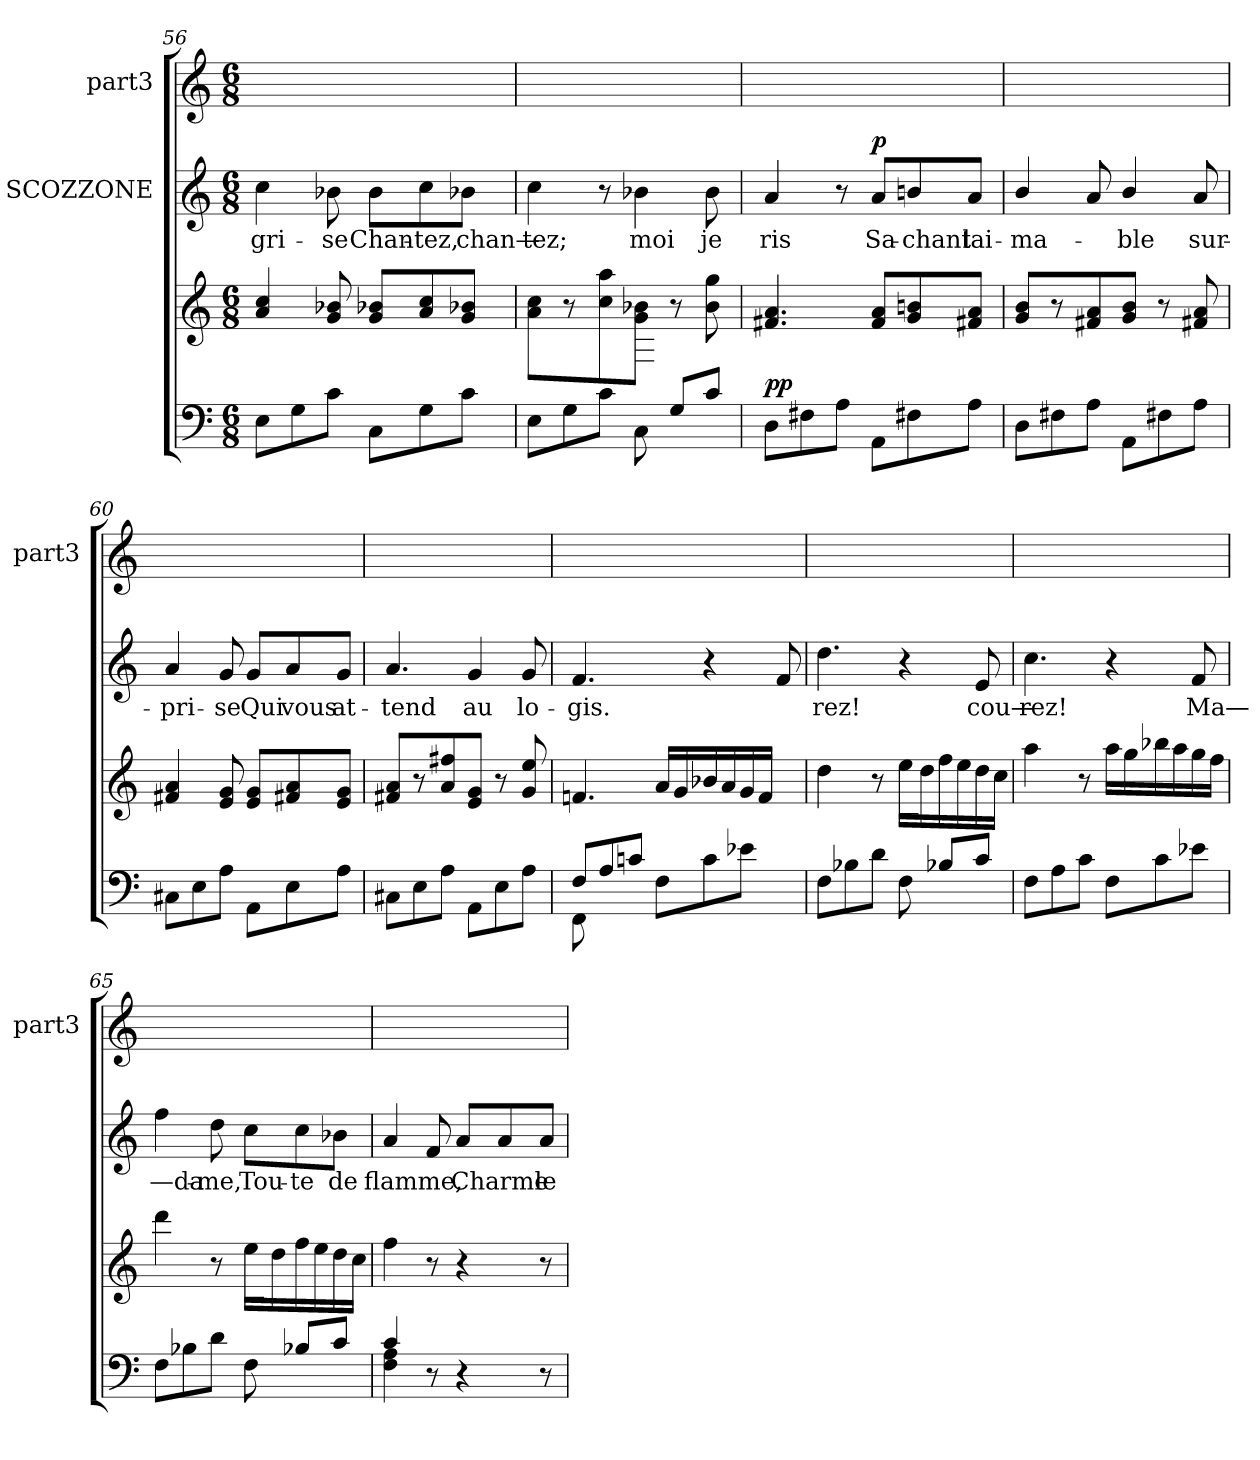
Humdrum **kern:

**kern	**kern	**dynam	**kern	**text	**dynam	**kern
*part3	*part3	*part3	*part2	*part2	*part2	*part1
*staff4	*staff3	*staff3/4	*staff2	*staff2	*staff2	*staff1
*	*	*	*I"SCOZZONE	*	*	*I"part3
*	*	*	*	*	*	*I'part3
*clefF4	*clefG2	*	*clefG2	*	*	*clefG2
*k[]	*k[]	*	*k[]	*	*	*k[]
*M6/8	*M6/8	*	*M6/8	*	*	*M6/8
=56	=56	=56	=56	=56	=56	=56
8Ei\L	4aj/ 4ccj/	.	4ccj\	gri-	.	2.ryy
8Gi\	.	.	.	.	.	.
8ci\J	8b-Xj/ 8gj/	.	8b-Xj\	se	.	.
8Ci\L	8b-Xj/ 8gj/L	.	8b-j\L	Chan-	.	.
8Gi\	8ccj/ 8aj/	.	8ccj\	tez,	.	.
8ci\J	8b-Xj/ 8gj/J	.	8b-Xj\J	chan—	.	.
!!LO:LB:g=z
=57	=57	=57	=57	=57	=57	=57
*	*^	*	*	*	*	*
8Ei\L	8ccj\ 8aj\J	8ryy	.	4ccj\	tez;	.	2.ryy
8Gi\	8r	8ryy	.	.	.	.	.
8ci\J	8ccj\ 8aaj\J	8ryy	.	8r	.	.	.
8Ci\	8gj\ 8b-Xj\J	8EZ/J	.	4b-Xj\	moi	.	.
8Gi/L	8r	4ryy	.	.	.	.	.
8ci/J	8b-j\ 8ggj\	.	.	8b-j\	je	.	.
*	*v	*v	*	*	*	*	*
=58	=58	=58	=58	=58	=58	=58
!	!	!LO:DY:a=2	!	!	!	!
8Di\L	4.aj/ 4.f#Xj/	pp	4aj/	ris	.	2.ryy
8F#Xi\	.	.	.	.	.	.
8Ai\J	.	.	8r	.	.	.
!	!	!	!	!	!LO:DY:a	!
8AAi\L	8f#j/ 8aj/L	.	8aj/L	Sa-	p	.
8F#Xi\	8gj/ 8bnj/	.	8bnj/	chant	.	.
8Ai\J	8aj/ 8f#Xj/J	.	8aj/J	lai-	.	.
=59	=59	=59	=59	=59	=59	=59
8Di\L	8bj/ 8gj/J	.	4bj/	ma-	.	2.ryy
8F#Xi\	8r	.	.	.	.	.
8Ai\J	8aj/ 8f#Xj/J	.	8aj/	.	.	.
8AAi\L	8bj/ 8gj/J	.	4bj/	ble	.	.
8F#Xi\	8r	.	.	.	.	.
8Ai\J	8f#Xj/ 8aj/	.	8aj/	sur-	.	.
=60	=60	=60	=60	=60	=60	=60
8C#Xi\L	4aj/ 4f#Xj/	.	4aj/	pri-	.	2.ryy
8Ei\	.	.	.	.	.	.
8Ai\J	8ej/ 8gj/	.	8gj/	se	.	.
8AAi\L	8gj/ 8ej/L	.	8gj/L	Qui	.	.
8Ei\	8f#Xj/ 8aj/	.	8aj/	vous	.	.
8Ai\J	8gj/ 8ej/J	.	8gj/J	at-	.	.
!!LO:PB:g=z
=61	=61	=61	=61	=61	=61	=61
8C#Xi\L	8f#Xj/ 8aj/J	.	4.aj/	tend	.	2.ryy
8Ei\	8r	.	.	.	.	.
8Ai\J	8ff#Xj/ 8aj/J	.	.	.	.	.
8AAi\L	8gj/ 8ej/J	.	4gj/	au	.	.
8Ei\	8r	.	.	.	.	.
8Ai\J	8eej/ 8gj/	.	8gj/	lo-	.	.
=62	=62	=62	=62	=62	=62	=62
*^	*	*	*	*	*	*
8Fi/L	8FFZ\	4.fnj/	.	4.fj/	gis.	.	2.ryy
8Ai/	2ryy	.	.	.	.	.	.
8cni/J	.	.	.	.	.	.	.
8Fi\L	.	16aj/LL	.	16ryy	.	.	.
.	.	16gj/	.	16ryy	.	.	.
8ci\	.	16b-Xj/	.	4r	.	.	.
.	.	16aj/	.	.	.	.	.
8e-Xi\J	8ryy	16gj/	.	.	.	.	.
.	.	16fj/JJ	.	.	.	.	.
8ryy	8ryy	8ryy	.	8fV/	.	.	8ryy
*v	*v	*	*	*	*	*	*
=63	=63	=63	=63	=63	=63	=63
*	*^	*	*	*	*	*
8Fi\L	4ddj\	8ryy	.	4.ddj\	rez!	.	2.ryy
8B-Xi\	.	8ryy	.	.	.	.	.
8di\J	8r	8ryy	.	.	.	.	.
8Fi\	16eej\LL	8GZ/J	.	4r	.	.	.
.	16ddj\	.	.	.	.	.	.
8B-Xi/L	16ffj\	4ryy	.	.	.	.	.
.	16eej\	.	.	.	.	.	.
8ci/J	16ddj\	.	.	8ej/	cou—	.	.
.	16ccj\JJ	.	.	.	.	.	.
*	*v	*v	*	*	*	*	*
=64	=64	=64	=64	=64	=64	=64
8Fi\L	4aaj\	.	4.ccj\	rez!	.	2.ryy
8Ai\	.	.	.	.	.	.
8ci\J	8r	.	.	.	.	.
8Fi\L	16aaj\LL	.	4r	.	.	.
.	16ggj\	.	.	.	.	.
8ci\	16bb-Xj\	.	.	.	.	.
.	16aaj\	.	.	.	.	.
8e-Xi\J	16ggj\	.	8fj/	Ma—	.	.
.	16ffj\JJ	.	.	.	.	.
!!LO:LB:g=z
=65	=65	=65	=65	=65	=65	=65
*	*^	*	*	*	*	*
8Fi\L	4dddj\	8ryy	.	4ffj\	—da-	.	2.ryy
8B-Xi\	.	8ryy	.	.	.	.	.
8di\J	8r	8ryy	.	8ddj\	me,	.	.
8Fi\	16eej\LL	8GZ/J	.	8ccj\L	Tou-	.	.
.	16ddj\	.	.	.	.	.	.
8B-Xi/L	16ffj\	4ryy	.	8ccj\	te	.	.
.	16eej\	.	.	.	.	.	.
8ci/J	16ddj\	.	.	8b-Xj\J	de	.	.
.	16ccj\JJ	.	.	.	.	.	.
*	*v	*v	*	*	*	*	*
=66	=66	=66	=66	=66	=66	=66
*^	*	*	*	*	*	*
4ci/	4FZ\ 4AZ\	4ffj\	.	4aj/	flamme,	.	2.ryy
8r	2ryy	8r	.	8fj/	.	.	.
4r	.	4r	.	8aj/L	Charme	.	.
.	.	.	.	8aj/	.	.	.
8r	.	8r	.	8aj/J	le	.	.
*v	*v	*	*	*	*	*	*
=	=	=	=	=	=	=
*-	*-	*-	*-	*-	*-	*-
